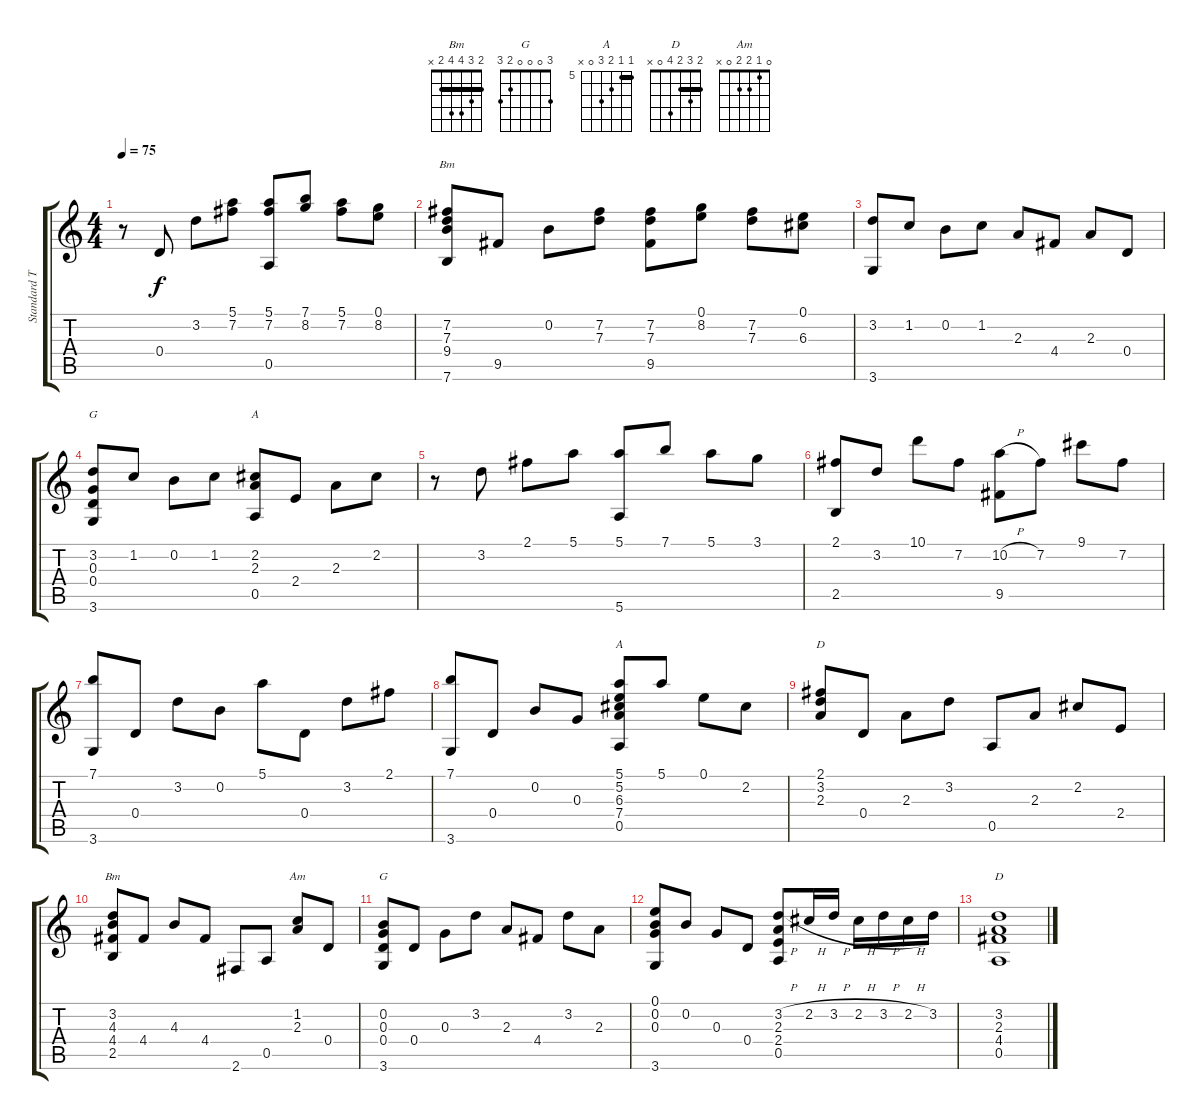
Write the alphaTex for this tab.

\track ("Standard T." "Standard T") {instrument acousticguitarnylon}
\staff {score tabs}
\tuning (E4 B3 G3 D3 A2 E2) {hide}
\chord ("Bm" 7 7 7 9 9 7) {firstfret 7 barre 7}
\chord ("G" 3 3 0 0 2 3) {barre 3}
\chord ("A" 0 2 2 2 0 x)
\chord ("A" 5 5 6 7 0 x) {firstfret 5 barre 5}
\chord ("D" 2 3 2 0 0 x) {barre 2}
\chord ("Bm" 2 3 4 4 2 x) {barre 2}
\chord ("Am" 0 1 2 2 0 x)
\chord ("G" 3 0 0 0 2 3)
\chord ("D" 2 3 2 4 0 x) {barre 2}
\ts (4 4)
\tempo 75
\clef g2
\ks c
r.8{dy f} 0.4.8 3.2.8 (5.1 7.2).8 (5.1 7.2 0.5).8 (7.1 8.2).8 (5.1 7.2).8 (0.1 8.2).8 |
(7.2 7.3 9.4 7.6).8{ch "Bm"} 9.5.8 0.2.8 (7.2 7.3).8 (7.2 7.3 9.5).8 (0.1 8.2).8 (7.2 7.3).8 (0.1 6.3).8 |
(3.2 3.6).8 1.2.8 0.2.8 1.2.8 2.3.8 4.4.8 2.3.8 0.4.8 |
(3.2 0.3 0.4 3.6).8{ch "G"} 1.2.8 0.2.8 1.2.8 (2.2 2.3 0.5).8{ch "A"} 2.4.8 2.3.8 2.2.8 |
r.8 3.2.8 2.1.8 5.1.8 (5.1 5.6).8 7.1.8 5.1.8 3.1.8 |
(2.1 2.5).8 3.2.8 10.1.8 7.2.8 (10.2{h} 9.5).8 7.2.8 9.1.8 7.2.8 |
(7.1 3.6).8 0.4.8 3.2.8 0.2.8 5.1.8 0.4.8 3.2.8 2.1.8 |
(7.1 3.6).8 0.4.8 0.2.8 0.3.8 (5.1 5.2 6.3 7.4 0.5).8{ch "A"} 5.1.8 0.1.8 2.2.8 |
(2.1 3.2 2.3).8{ch "D"} 0.4.8 2.3.8 3.2.8 0.5.8 2.3.8 2.2.8 2.4.8 |
(3.2 4.3 4.4 2.5).8{ch "Bm"} 4.4.8 4.3.8 4.4.8 2.6.8 0.5.8 (1.2 2.3).8{ch "Am"} 0.4.8 |
(0.2 0.3 0.4 3.6).8{ch "G"} 0.4.8 0.3.8 3.2.8 2.3.8 4.4.8 3.2.8 2.3.8 |
(0.1 0.2 0.3 3.6).8 0.2.8 0.3.8 0.4.8 (3.2{h} 2.3 2.4 0.5).8 2.2{h}.16 3.2{h}.16 2.2{h}.16 3.2{h}.16 2.2{h}.16 3.2.16 |
(3.2 2.3 4.4 0.5).1{ch "D"}
